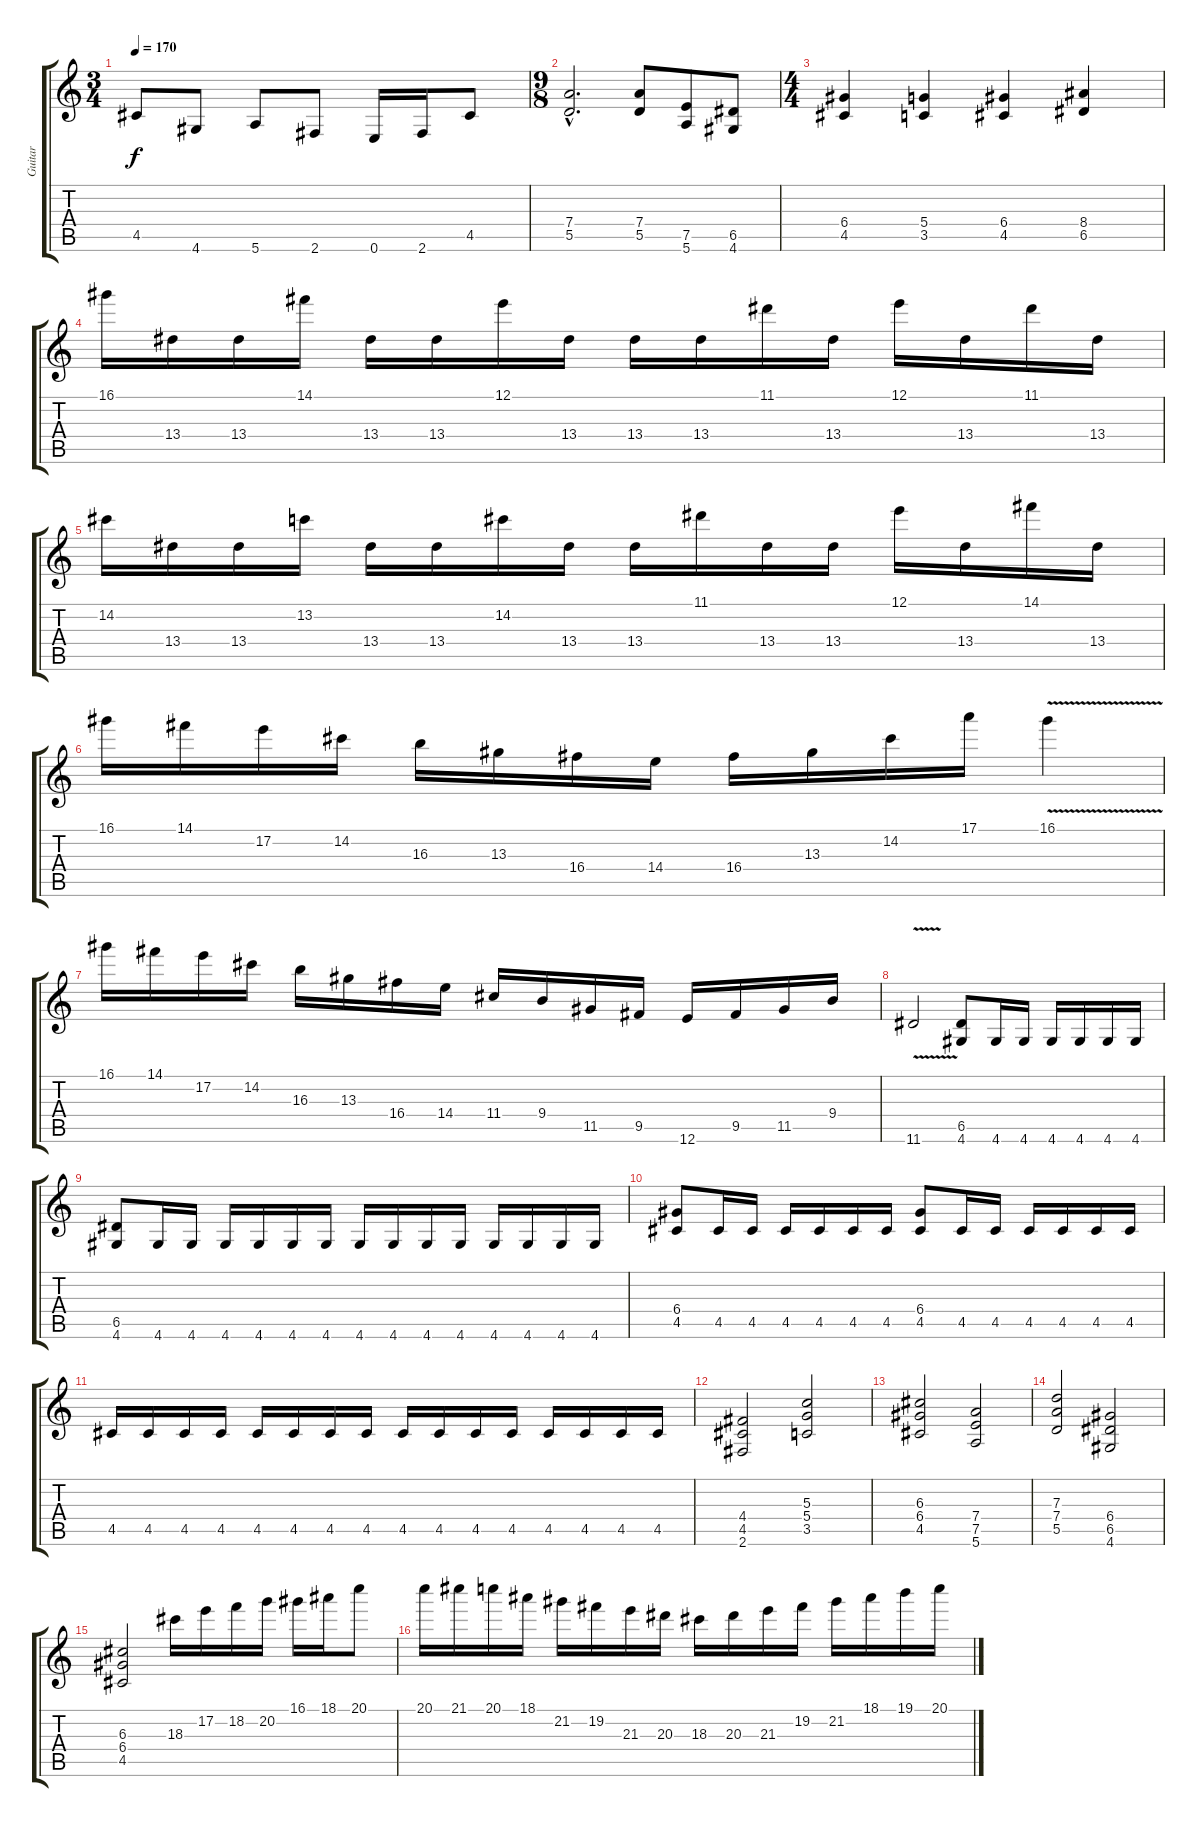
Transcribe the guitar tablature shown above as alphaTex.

\track ("Guitar" "Guitar") {instrument distortionguitar}
\staff {score tabs}
\tuning (E4 B3 G3 D3 A2 E2) {hide}
\ts (3 4)
\tempo 170
\clef g2
\ks c
4.5.8{dy f} 4.6.8 5.6.8 2.6.8 0.6.16 2.6.16 4.5.8 |
\ts (9 8)
(7.4{hac} 5.5{hac}).2{d} (7.4 5.5).8 (7.5 5.6).8 (6.5 4.6).8 |
\ts (4 4)
(6.4 4.5).4 (5.4 3.5).4 (6.4 4.5).4 (8.4 6.5).4 |
16.1.16 13.4.16 13.4.16 14.1.16 13.4.16 13.4.16 12.1.16 13.4.16 13.4.16 13.4.16 11.1.16 13.4.16 12.1.16 13.4.16 11.1.16 13.4.16 |
14.2.16 13.4.16 13.4.16 13.2.16 13.4.16 13.4.16 14.2.16 13.4.16 13.4.16 11.1.16 13.4.16 13.4.16 12.1.16 13.4.16 14.1.16 13.4.16 |
16.1.16 14.1.16 17.2.16 14.2.16 16.3.16 13.3.16 16.4.16 14.4.16 16.4.16 13.3.16 14.2.16 17.1.16 16.1{v}.4 |
16.1.16 14.1.16 17.2.16 14.2.16 16.3.16 13.3.16 16.4.16 14.4.16 11.4.16 9.4.16 11.5.16 9.5.16 12.6.16 9.5.16 11.5.16 9.4.16 |
11.6{v}.2 (6.5 4.6).8 4.6.16 4.6.16 4.6.16 4.6.16 4.6.16 4.6.16 |
(6.5 4.6).8 4.6.16 4.6.16 4.6.16 4.6.16 4.6.16 4.6.16 4.6.16 4.6.16 4.6.16 4.6.16 4.6.16 4.6.16 4.6.16 4.6.16 |
(6.4 4.5).8 4.5.16 4.5.16 4.5.16 4.5.16 4.5.16 4.5.16 (6.4 4.5).8 4.5.16 4.5.16 4.5.16 4.5.16 4.5.16 4.5.16 |
4.5.16 4.5.16 4.5.16 4.5.16 4.5.16 4.5.16 4.5.16 4.5.16 4.5.16 4.5.16 4.5.16 4.5.16 4.5.16 4.5.16 4.5.16 4.5.16 |
(4.4 4.5 2.6).2 (5.3 5.4 3.5).2 |
(6.3 6.4 4.5).2 (7.4 7.5 5.6).2 |
(7.3 7.4 5.5).2 (6.4 6.5 4.6).2 |
(6.3 6.4 4.5).2 18.3.16 17.2.16 18.2.16 20.2.16 16.1.16 18.1.16 20.1.8 |
20.1.16 21.1.16 20.1.16 18.1.16 21.2.16 19.2.16 21.3.16 20.3.16 18.3.16 20.3.16 21.3.16 19.2.16 21.2.16 18.1.16 19.1.16 20.1.16
